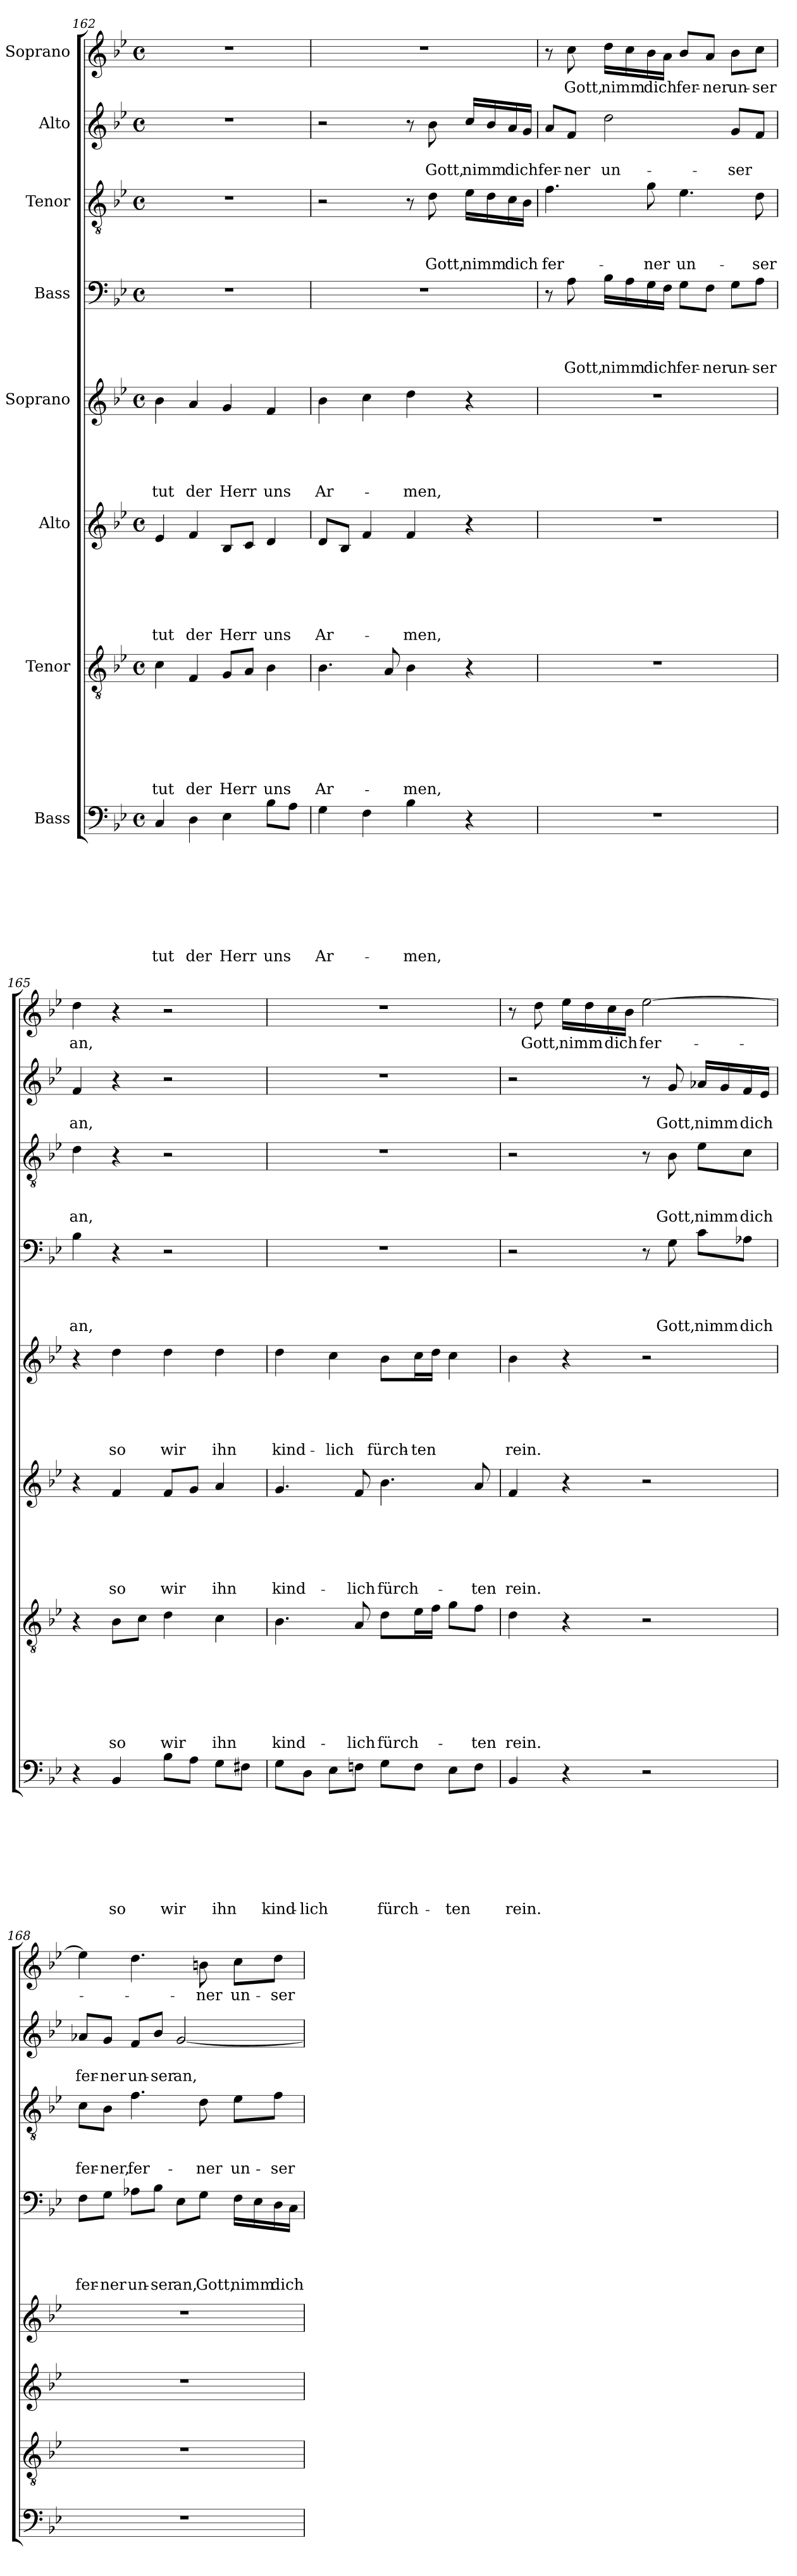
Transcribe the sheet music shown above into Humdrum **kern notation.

**kern	**text	**text	**text	**text	**text	**text	**text	**text	**kern	**text	**text	**text	**text	**text	**text	**text	**kern	**text	**text	**text	**text	**text	**text	**kern	**text	**text	**text	**text	**text	**kern	**text	**text	**text	**text	**kern	**text	**text	**text	**kern	**text	**text	**kern	**text
*part8	*part8	*part8	*part8	*part8	*part8	*part8	*part8	*part8	*part7	*part7	*part7	*part7	*part7	*part7	*part7	*part7	*part6	*part6	*part6	*part6	*part6	*part6	*part6	*part5	*part5	*part5	*part5	*part5	*part5	*part4	*part4	*part4	*part4	*part4	*part3	*part3	*part3	*part3	*part2	*part2	*part2	*part1	*part1
*staff8	*staff8	*staff8	*staff8	*staff8	*staff8	*staff8	*staff8	*staff8	*staff7	*staff7	*staff7	*staff7	*staff7	*staff7	*staff7	*staff7	*staff6	*staff6	*staff6	*staff6	*staff6	*staff6	*staff6	*staff5	*staff5	*staff5	*staff5	*staff5	*staff5	*staff4	*staff4	*staff4	*staff4	*staff4	*staff3	*staff3	*staff3	*staff3	*staff2	*staff2	*staff2	*staff1	*staff1
*I"Bass	*	*	*	*	*	*	*	*	*I"Tenor	*	*	*	*	*	*	*	*I"Alto	*	*	*	*	*	*	*I"Soprano	*	*	*	*	*	*I"Bass	*	*	*	*	*I"Tenor	*	*	*	*I"Alto	*	*	*I"Soprano	*
*clefF4	*	*	*	*	*	*	*	*	*clefGv2	*	*	*	*	*	*	*	*clefG2	*	*	*	*	*	*	*clefG2	*	*	*	*	*	*clefF4	*	*	*	*	*clefGv2	*	*	*	*clefG2	*	*	*clefG2	*
*k[b-e-]	*	*	*	*	*	*	*	*	*k[b-e-]	*	*	*	*	*	*	*	*k[b-e-]	*	*	*	*	*	*	*k[b-e-]	*	*	*	*	*	*k[b-e-]	*	*	*	*	*k[b-e-]	*	*	*	*k[b-e-]	*	*	*k[b-e-]	*
*B-:	*	*	*	*	*	*	*	*	*B-:	*	*	*	*	*	*	*	*B-:	*	*	*	*	*	*	*B-:	*	*	*	*	*	*B-:	*	*	*	*	*B-:	*	*	*	*B-:	*	*	*B-:	*
*M4/4	*	*	*	*	*	*	*	*	*M4/4	*	*	*	*	*	*	*	*M4/4	*	*	*	*	*	*	*M4/4	*	*	*	*	*	*M4/4	*	*	*	*	*M4/4	*	*	*	*M4/4	*	*	*M4/4	*
*met(c)	*	*	*	*	*	*	*	*	*met(c)	*	*	*	*	*	*	*	*met(c)	*	*	*	*	*	*	*met(c)	*	*	*	*	*	*met(c)	*	*	*	*	*met(c)	*	*	*	*met(c)	*	*	*met(c)	*
=162	=162	=162	=162	=162	=162	=162	=162	=162	=162	=162	=162	=162	=162	=162	=162	=162	=162	=162	=162	=162	=162	=162	=162	=162	=162	=162	=162	=162	=162	=162	=162	=162	=162	=162	=162	=162	=162	=162	=162	=162	=162	=162	=162
!	!	!	!	!	!	!	!	!LO:LY:b	!	!	!	!	!	!	!	!LO:LY:b	!	!	!	!	!	!	!LO:LY:b	!	!	!	!	!	!LO:LY:b	!	!	!	!	!	!	!	!	!	!	!	!	!	!
4C/	.	.	.	.	.	.	.	tut	4c\	.	.	.	.	.	.	tut	4e-/	.	.	.	.	.	tut	4b-\	.	.	.	.	tut	1r	.	.	.	.	1r	.	.	.	1r	.	.	1r	.
!	!	!	!	!	!	!	!	!LO:LY:b	!	!	!	!	!	!	!	!LO:LY:b	!	!	!	!	!	!	!LO:LY:b	!	!	!	!	!	!LO:LY:b	!	!	!	!	!	!	!	!	!	!	!	!	!	!
4D\	.	.	.	.	.	.	.	der	4F/	.	.	.	.	.	.	der	4f/	.	.	.	.	.	der	4a/	.	.	.	.	der	.	.	.	.	.	.	.	.	.	.	.	.	.	.
!	!	!	!	!	!	!	!	!LO:LY:b	!	!	!	!	!	!	!	!LO:LY:b	!	!	!	!	!	!	!LO:LY:b	!	!	!	!	!	!LO:LY:b	!	!	!	!	!	!	!	!	!	!	!	!	!	!
4E-\	.	.	.	.	.	.	.	Herr	8G/L	.	.	.	.	.	.	Herr	8B-/L	.	.	.	.	.	Herr	4g/	.	.	.	.	Herr	.	.	.	.	.	.	.	.	.	.	.	.	.	.
.	.	.	.	.	.	.	.	.	8A/J	.	.	.	.	.	.	.	8c/J	.	.	.	.	.	.	.	.	.	.	.	.	.	.	.	.	.	.	.	.	.	.	.	.	.	.
!	!	!	!	!	!	!	!	!LO:LY:b	!	!	!	!	!	!	!	!LO:LY:b	!	!	!	!	!	!	!LO:LY:b	!	!	!	!	!	!LO:LY:b	!	!	!	!	!	!	!	!	!	!	!	!	!	!
8B-\L	.	.	.	.	.	.	.	uns	4B-\	.	.	.	.	.	.	uns	4d/	.	.	.	.	.	uns	4f/	.	.	.	.	uns	.	.	.	.	.	.	.	.	.	.	.	.	.	.
8A\J	.	.	.	.	.	.	.	.	.	.	.	.	.	.	.	.	.	.	.	.	.	.	.	.	.	.	.	.	.	.	.	.	.	.	.	.	.	.	.	.	.	.	.
!!LO:LB:g=z
=163	=163	=163	=163	=163	=163	=163	=163	=163	=163	=163	=163	=163	=163	=163	=163	=163	=163	=163	=163	=163	=163	=163	=163	=163	=163	=163	=163	=163	=163	=163	=163	=163	=163	=163	=163	=163	=163	=163	=163	=163	=163	=163	=163
!	!	!	!	!	!	!	!	!LO:LY:b	!	!	!	!	!	!	!	!LO:LY:b	!	!	!	!	!	!	!LO:LY:b	!	!	!	!	!	!LO:LY:b	!	!	!	!	!	!	!	!	!	!	!	!	!	!
4G\	.	.	.	.	.	.	.	Ar-	4.B-\	.	.	.	.	.	.	Ar-	8d/L	.	.	.	.	.	Ar-	4b-\	.	.	.	.	Ar-	1r	.	.	.	.	2r	.	.	.	2r	.	.	1r	.
.	.	.	.	.	.	.	.	.	.	.	.	.	.	.	.	.	8B-/J	.	.	.	.	.	.	.	.	.	.	.	.	.	.	.	.	.	.	.	.	.	.	.	.	.	.
4F\	.	.	.	.	.	.	.	.	.	.	.	.	.	.	.	.	4f/	.	.	.	.	.	.	4cc\	.	.	.	.	.	.	.	.	.	.	.	.	.	.	.	.	.	.	.
.	.	.	.	.	.	.	.	.	8A/	.	.	.	.	.	.	.	.	.	.	.	.	.	.	.	.	.	.	.	.	.	.	.	.	.	.	.	.	.	.	.	.	.	.
!	!	!	!	!	!	!	!	!LO:LY:b	!	!	!	!	!	!	!	!LO:LY:b	!	!	!	!	!	!	!LO:LY:b	!	!	!	!	!	!LO:LY:b	!	!	!	!	!	!	!	!	!	!	!	!	!	!
4B-\	.	.	.	.	.	.	.	-men,	4B-\	.	.	.	.	.	.	-men,	4f/	.	.	.	.	.	-men,	4dd\	.	.	.	.	-men,	.	.	.	.	.	8r	.	.	.	8r	.	.	.	.
!	!	!	!	!	!	!	!	!	!	!	!	!	!	!	!	!	!	!	!	!	!	!	!	!	!	!	!	!	!	!	!	!	!	!	!	!	!	!LO:LY:b	!	!	!LO:LY:b	!	!
.	.	.	.	.	.	.	.	.	.	.	.	.	.	.	.	.	.	.	.	.	.	.	.	.	.	.	.	.	.	.	.	.	.	.	8d\	.	.	Gott,	8b-\	.	Gott,	.	.
!	!	!	!	!	!	!	!	!	!	!	!	!	!	!	!	!	!	!	!	!	!	!	!	!	!	!	!	!	!	!	!	!	!	!	!	!	!	!LO:LY:b	!	!	!LO:LY:b	!	!
4r	.	.	.	.	.	.	.	.	4r	.	.	.	.	.	.	.	4r	.	.	.	.	.	.	4r	.	.	.	.	.	.	.	.	.	.	16e-\LL	.	.	nimm	16cc/LL	.	nimm	.	.
.	.	.	.	.	.	.	.	.	.	.	.	.	.	.	.	.	.	.	.	.	.	.	.	.	.	.	.	.	.	.	.	.	.	.	16d\	.	.	.	16b-/	.	.	.	.
!	!	!	!	!	!	!	!	!	!	!	!	!	!	!	!	!	!	!	!	!	!	!	!	!	!	!	!	!	!	!	!	!	!	!	!	!	!	!LO:LY:b	!	!	!LO:LY:b	!	!
.	.	.	.	.	.	.	.	.	.	.	.	.	.	.	.	.	.	.	.	.	.	.	.	.	.	.	.	.	.	.	.	.	.	.	16c\	.	.	dich	16a/	.	dich	.	.
.	.	.	.	.	.	.	.	.	.	.	.	.	.	.	.	.	.	.	.	.	.	.	.	.	.	.	.	.	.	.	.	.	.	.	16B-\JJ	.	.	.	16g/JJ	.	.	.	.
=164	=164	=164	=164	=164	=164	=164	=164	=164	=164	=164	=164	=164	=164	=164	=164	=164	=164	=164	=164	=164	=164	=164	=164	=164	=164	=164	=164	=164	=164	=164	=164	=164	=164	=164	=164	=164	=164	=164	=164	=164	=164	=164	=164
!	!	!	!	!	!	!	!	!	!	!	!	!	!	!	!	!	!	!	!	!	!	!	!	!	!	!	!	!	!	!	!	!	!	!	!	!	!	!LO:LY:b	!	!	!LO:LY:b	!	!
1r	.	.	.	.	.	.	.	.	1r	.	.	.	.	.	.	.	1r	.	.	.	.	.	.	1r	.	.	.	.	.	8r	.	.	.	.	4.f\	.	.	fer-	8a/L	.	fer-	8r	.
!	!	!	!	!	!	!	!	!	!	!	!	!	!	!	!	!	!	!	!	!	!	!	!	!	!	!	!	!	!	!	!	!	!	!LO:LY:b	!	!	!	!	!	!	!LO:LY:b:rj	!	!LO:LY:b
.	.	.	.	.	.	.	.	.	.	.	.	.	.	.	.	.	.	.	.	.	.	.	.	.	.	.	.	.	.	8A\	.	.	.	Gott,	.	.	.	.	8f/J	.	-ner	8cc\	Gott,
!	!	!	!	!	!	!	!	!	!	!	!	!	!	!	!	!	!	!	!	!	!	!	!	!	!	!	!	!	!	!	!	!	!	!LO:LY:b	!	!	!	!	!	!	!LO:LY:b	!	!LO:LY:b
.	.	.	.	.	.	.	.	.	.	.	.	.	.	.	.	.	.	.	.	.	.	.	.	.	.	.	.	.	.	16B-\LL	.	.	.	nimm	.	.	.	.	2dd\	.	un-	16dd\LL	nimm
.	.	.	.	.	.	.	.	.	.	.	.	.	.	.	.	.	.	.	.	.	.	.	.	.	.	.	.	.	.	16A\	.	.	.	.	.	.	.	.	.	.	.	16cc\	.
!	!	!	!	!	!	!	!	!	!	!	!	!	!	!	!	!	!	!	!	!	!	!	!	!	!	!	!	!	!	!	!	!	!	!LO:LY:b	!	!	!	!LO:LY:b	!	!	!	!	!LO:LY:b
.	.	.	.	.	.	.	.	.	.	.	.	.	.	.	.	.	.	.	.	.	.	.	.	.	.	.	.	.	.	16G\	.	.	.	dich	8g\	.	.	-ner	.	.	.	16b-\	dich
.	.	.	.	.	.	.	.	.	.	.	.	.	.	.	.	.	.	.	.	.	.	.	.	.	.	.	.	.	.	16F\JJ	.	.	.	.	.	.	.	.	.	.	.	16a\JJ	.
!	!	!	!	!	!	!	!	!	!	!	!	!	!	!	!	!	!	!	!	!	!	!	!	!	!	!	!	!	!	!	!	!	!	!LO:LY:b	!	!	!	!LO:LY:b	!	!	!	!	!LO:LY:b
.	.	.	.	.	.	.	.	.	.	.	.	.	.	.	.	.	.	.	.	.	.	.	.	.	.	.	.	.	.	8G\L	.	.	.	fer-	4.e-\	.	.	un-	.	.	.	8b-/L	fer-
!	!	!	!	!	!	!	!	!	!	!	!	!	!	!	!	!	!	!	!	!	!	!	!	!	!	!	!	!	!	!	!	!	!	!LO:LY:b:rj	!	!	!	!	!	!	!	!	!LO:LY:b:rj
.	.	.	.	.	.	.	.	.	.	.	.	.	.	.	.	.	.	.	.	.	.	.	.	.	.	.	.	.	.	8F\J	.	.	.	-ner	.	.	.	.	.	.	.	8a/J	-ner
!	!	!	!	!	!	!	!	!	!	!	!	!	!	!	!	!	!	!	!	!	!	!	!	!	!	!	!	!	!	!	!	!	!	!LO:LY:b	!	!	!	!	!	!	!LO:LY:b	!	!LO:LY:b
.	.	.	.	.	.	.	.	.	.	.	.	.	.	.	.	.	.	.	.	.	.	.	.	.	.	.	.	.	.	8G\L	.	.	.	un-	.	.	.	.	8g/L	.	-ser	8b-\L	un-
!	!	!	!	!	!	!	!	!	!	!	!	!	!	!	!	!	!	!	!	!	!	!	!	!	!	!	!	!	!	!	!	!	!	!LO:LY:b:rj	!	!	!	!LO:LY:b	!	!	!	!	!LO:LY:b:rj
.	.	.	.	.	.	.	.	.	.	.	.	.	.	.	.	.	.	.	.	.	.	.	.	.	.	.	.	.	.	8A\J	.	.	.	-ser	8d\	.	.	-ser	8f/J	.	.	8cc\J	-ser
=165	=165	=165	=165	=165	=165	=165	=165	=165	=165	=165	=165	=165	=165	=165	=165	=165	=165	=165	=165	=165	=165	=165	=165	=165	=165	=165	=165	=165	=165	=165	=165	=165	=165	=165	=165	=165	=165	=165	=165	=165	=165	=165	=165
!	!	!	!	!	!	!	!	!	!	!	!	!	!	!	!	!	!	!	!	!	!	!	!	!	!	!	!	!	!	!	!	!	!	!LO:LY:b	!	!	!	!LO:LY:b	!	!	!LO:LY:b	!	!LO:LY:b
4r	.	.	.	.	.	.	.	.	4r	.	.	.	.	.	.	.	4r	.	.	.	.	.	.	4r	.	.	.	.	.	4B-\	.	.	.	an,	4d\	.	.	an,	4f/	.	an,	4dd\	an,
!	!	!	!	!	!	!	!	!LO:LY:b	!	!	!	!	!	!	!	!LO:LY:b	!	!	!	!	!	!	!LO:LY:b	!	!	!	!	!	!LO:LY:b	!	!	!	!	!	!	!	!	!	!	!	!	!	!
4BB-/	.	.	.	.	.	.	.	so	8B-\L	.	.	.	.	.	.	so	4f/	.	.	.	.	.	so	4dd\	.	.	.	.	so	4r	.	.	.	.	4r	.	.	.	4r	.	.	4r	.
.	.	.	.	.	.	.	.	.	8c\J	.	.	.	.	.	.	.	.	.	.	.	.	.	.	.	.	.	.	.	.	.	.	.	.	.	.	.	.	.	.	.	.	.	.
!	!	!	!	!	!	!	!	!LO:LY:b	!	!	!	!	!	!	!	!LO:LY:b	!	!	!	!	!	!	!LO:LY:b	!	!	!	!	!	!LO:LY:b	!	!	!	!	!	!	!	!	!	!	!	!	!	!
8B-\L	.	.	.	.	.	.	.	wir	4d\	.	.	.	.	.	.	wir	8f/L	.	.	.	.	.	wir	4dd\	.	.	.	.	wir	2r	.	.	.	.	2r	.	.	.	2r	.	.	2r	.
8A\J	.	.	.	.	.	.	.	.	.	.	.	.	.	.	.	.	8g/J	.	.	.	.	.	.	.	.	.	.	.	.	.	.	.	.	.	.	.	.	.	.	.	.	.	.
!	!	!	!	!	!	!	!	!LO:LY:b	!	!	!	!	!	!	!	!LO:LY:b	!	!	!	!	!	!	!LO:LY:b	!	!	!	!	!	!LO:LY:b	!	!	!	!	!	!	!	!	!	!	!	!	!	!
8G\L	.	.	.	.	.	.	.	ihn	4c\	.	.	.	.	.	.	ihn	4a/	.	.	.	.	.	ihn	4dd\	.	.	.	.	ihn	.	.	.	.	.	.	.	.	.	.	.	.	.	.
8F#X\J	.	.	.	.	.	.	.	.	.	.	.	.	.	.	.	.	.	.	.	.	.	.	.	.	.	.	.	.	.	.	.	.	.	.	.	.	.	.	.	.	.	.	.
=166	=166	=166	=166	=166	=166	=166	=166	=166	=166	=166	=166	=166	=166	=166	=166	=166	=166	=166	=166	=166	=166	=166	=166	=166	=166	=166	=166	=166	=166	=166	=166	=166	=166	=166	=166	=166	=166	=166	=166	=166	=166	=166	=166
!	!	!	!	!	!	!	!	!LO:LY:b	!	!	!	!	!	!	!	!LO:LY:b	!	!	!	!	!	!	!LO:LY:b	!	!	!	!	!	!LO:LY:b	!	!	!	!	!	!	!	!	!	!	!	!	!	!
8G\L	.	.	.	.	.	.	.	kind-	4.B-\	.	.	.	.	.	.	kind-	4.g/	.	.	.	.	.	kind-	4dd\	.	.	.	.	kind-	1r	.	.	.	.	1r	.	.	.	1r	.	.	1r	.
!	!	!	!	!	!	!	!	!LO:LY:b	!	!	!	!	!	!	!	!	!	!	!	!	!	!	!	!	!	!	!	!	!	!	!	!	!	!	!	!	!	!	!	!	!	!	!
8D\J	.	.	.	.	.	.	.	-lich	.	.	.	.	.	.	.	.	.	.	.	.	.	.	.	.	.	.	.	.	.	.	.	.	.	.	.	.	.	.	.	.	.	.	.
!	!	!	!	!	!	!	!	!	!	!	!	!	!	!	!	!	!	!	!	!	!	!	!	!	!	!	!	!	!LO:LY:b	!	!	!	!	!	!	!	!	!	!	!	!	!	!
8E-\L	.	.	.	.	.	.	.	.	.	.	.	.	.	.	.	.	.	.	.	.	.	.	.	4cc\	.	.	.	.	-lich	.	.	.	.	.	.	.	.	.	.	.	.	.	.
!	!	!	!	!	!	!	!	!	!	!	!	!	!	!	!	!LO:LY:b	!	!	!	!	!	!	!LO:LY:b	!	!	!	!	!	!	!	!	!	!	!	!	!	!	!	!	!	!	!	!
8Fn\J	.	.	.	.	.	.	.	.	8A/	.	.	.	.	.	.	-lich	8f/	.	.	.	.	.	-lich	.	.	.	.	.	.	.	.	.	.	.	.	.	.	.	.	.	.	.	.
!	!	!	!	!	!	!	!	!LO:LY:b	!	!	!	!	!	!	!	!LO:LY:b	!	!	!	!	!	!	!LO:LY:b	!	!	!	!	!	!LO:LY:b	!	!	!	!	!	!	!	!	!	!	!	!	!	!
8G\L	.	.	.	.	.	.	.	fürch-	8d\L	.	.	.	.	.	.	fürch-	4.b-\	.	.	.	.	.	fürch-	8b-\L	.	.	.	.	fürch-	.	.	.	.	.	.	.	.	.	.	.	.	.	.
!	!	!	!	!	!	!	!	!	!	!	!	!	!	!	!	!	!	!	!	!	!	!	!	!	!	!	!	!	!LO:LY:b	!	!	!	!	!	!	!	!	!	!	!	!	!	!
8F\J	.	.	.	.	.	.	.	.	16e-\L	.	.	.	.	.	.	.	.	.	.	.	.	.	.	16cc\L	.	.	.	.	-ten	.	.	.	.	.	.	.	.	.	.	.	.	.	.
.	.	.	.	.	.	.	.	.	16f\JJ	.	.	.	.	.	.	.	.	.	.	.	.	.	.	16dd\JJ	.	.	.	.	.	.	.	.	.	.	.	.	.	.	.	.	.	.	.
!	!	!	!	!	!	!	!	!LO:LY:b	!	!	!	!	!	!	!	!	!	!	!	!	!	!	!	!	!	!	!	!	!	!	!	!	!	!	!	!	!	!	!	!	!	!	!
8E-\L	.	.	.	.	.	.	.	-ten	8g\L	.	.	.	.	.	.	.	.	.	.	.	.	.	.	4cc\	.	.	.	.	.	.	.	.	.	.	.	.	.	.	.	.	.	.	.
!	!	!	!	!	!	!	!	!	!	!	!	!	!	!	!	!LO:LY:b	!	!	!	!	!	!	!LO:LY:b	!	!	!	!	!	!	!	!	!	!	!	!	!	!	!	!	!	!	!	!
8F\J	.	.	.	.	.	.	.	.	8f\J	.	.	.	.	.	.	-ten	8a/	.	.	.	.	.	-ten	.	.	.	.	.	.	.	.	.	.	.	.	.	.	.	.	.	.	.	.
=167	=167	=167	=167	=167	=167	=167	=167	=167	=167	=167	=167	=167	=167	=167	=167	=167	=167	=167	=167	=167	=167	=167	=167	=167	=167	=167	=167	=167	=167	=167	=167	=167	=167	=167	=167	=167	=167	=167	=167	=167	=167	=167	=167
!	!	!	!	!	!	!	!	!LO:LY:b	!	!	!	!	!	!	!	!LO:LY:b	!	!	!	!	!	!	!LO:LY:b	!	!	!	!	!	!LO:LY:b	!	!	!	!	!	!	!	!	!	!	!	!	!	!
4BB-/	.	.	.	.	.	.	.	rein.	4d\	.	.	.	.	.	.	rein.	4f/	.	.	.	.	.	rein.	4b-\	.	.	.	.	rein.	2r	.	.	.	.	2r	.	.	.	2r	.	.	8r	.
!	!	!	!	!	!	!	!	!	!	!	!	!	!	!	!	!	!	!	!	!	!	!	!	!	!	!	!	!	!	!	!	!	!	!	!	!	!	!	!	!	!	!	!LO:LY:b
.	.	.	.	.	.	.	.	.	.	.	.	.	.	.	.	.	.	.	.	.	.	.	.	.	.	.	.	.	.	.	.	.	.	.	.	.	.	.	.	.	.	8dd\	Gott,
!	!	!	!	!	!	!	!	!	!	!	!	!	!	!	!	!	!	!	!	!	!	!	!	!	!	!	!	!	!	!	!	!	!	!	!	!	!	!	!	!	!	!	!LO:LY:b
4r	.	.	.	.	.	.	.	.	4r	.	.	.	.	.	.	.	4r	.	.	.	.	.	.	4r	.	.	.	.	.	.	.	.	.	.	.	.	.	.	.	.	.	16ee-\LL	nimm
.	.	.	.	.	.	.	.	.	.	.	.	.	.	.	.	.	.	.	.	.	.	.	.	.	.	.	.	.	.	.	.	.	.	.	.	.	.	.	.	.	.	16dd\	.
!	!	!	!	!	!	!	!	!	!	!	!	!	!	!	!	!	!	!	!	!	!	!	!	!	!	!	!	!	!	!	!	!	!	!	!	!	!	!	!	!	!	!	!LO:LY:b
.	.	.	.	.	.	.	.	.	.	.	.	.	.	.	.	.	.	.	.	.	.	.	.	.	.	.	.	.	.	.	.	.	.	.	.	.	.	.	.	.	.	16cc\	dich
.	.	.	.	.	.	.	.	.	.	.	.	.	.	.	.	.	.	.	.	.	.	.	.	.	.	.	.	.	.	.	.	.	.	.	.	.	.	.	.	.	.	16b-\JJ	.
!	!	!	!	!	!	!	!	!	!	!	!	!	!	!	!	!	!	!	!	!	!	!	!	!	!	!	!	!	!	!	!	!	!	!	!	!	!	!	!	!	!	!	!LO:LY:b
2r	.	.	.	.	.	.	.	.	2r	.	.	.	.	.	.	.	2r	.	.	.	.	.	.	2r	.	.	.	.	.	8r	.	.	.	.	8r	.	.	.	8r	.	.	[>2ee-\	fer-
!	!	!	!	!	!	!	!	!	!	!	!	!	!	!	!	!	!	!	!	!	!	!	!	!	!	!	!	!	!	!	!	!	!	!LO:LY:b	!	!	!	!LO:LY:b	!	!	!LO:LY:b	!	!
.	.	.	.	.	.	.	.	.	.	.	.	.	.	.	.	.	.	.	.	.	.	.	.	.	.	.	.	.	.	8G\	.	.	.	Gott,	8B-\	.	.	Gott,	8g/	.	Gott,	.	.
!	!	!	!	!	!	!	!	!	!	!	!	!	!	!	!	!	!	!	!	!	!	!	!	!	!	!	!	!	!	!	!	!	!	!LO:LY:b	!	!	!	!LO:LY:b	!	!	!LO:LY:b	!	!
.	.	.	.	.	.	.	.	.	.	.	.	.	.	.	.	.	.	.	.	.	.	.	.	.	.	.	.	.	.	8c\L	.	.	.	nimm	8e-\L	.	.	nimm	16a-X/LL	.	nimm	.	.
.	.	.	.	.	.	.	.	.	.	.	.	.	.	.	.	.	.	.	.	.	.	.	.	.	.	.	.	.	.	.	.	.	.	.	.	.	.	.	16g/	.	.	.	.
!	!	!	!	!	!	!	!	!	!	!	!	!	!	!	!	!	!	!	!	!	!	!	!	!	!	!	!	!	!	!	!	!	!	!LO:LY:b	!	!	!	!LO:LY:b	!	!	!LO:LY:b	!	!
.	.	.	.	.	.	.	.	.	.	.	.	.	.	.	.	.	.	.	.	.	.	.	.	.	.	.	.	.	.	8A-X\J	.	.	.	dich	8c\J	.	.	dich	16f/	.	dich	.	.
.	.	.	.	.	.	.	.	.	.	.	.	.	.	.	.	.	.	.	.	.	.	.	.	.	.	.	.	.	.	.	.	.	.	.	.	.	.	.	16e-/JJ	.	.	.	.
!!LO:PB:g=z
=168	=168	=168	=168	=168	=168	=168	=168	=168	=168	=168	=168	=168	=168	=168	=168	=168	=168	=168	=168	=168	=168	=168	=168	=168	=168	=168	=168	=168	=168	=168	=168	=168	=168	=168	=168	=168	=168	=168	=168	=168	=168	=168	=168
!	!	!	!	!	!	!	!	!	!	!	!	!	!	!	!	!	!	!	!	!	!	!	!	!	!	!	!	!	!	!	!	!	!	!LO:LY:b	!	!	!	!LO:LY:b	!	!	!LO:LY:b	!	!
1r	.	.	.	.	.	.	.	.	1r	.	.	.	.	.	.	.	1r	.	.	.	.	.	.	1r	.	.	.	.	.	8F\L	.	.	.	fer-	8c\L	.	.	fer-	8a-X/L	.	fer-	4ee-\]	.
!	!	!	!	!	!	!	!	!	!	!	!	!	!	!	!	!	!	!	!	!	!	!	!	!	!	!	!	!	!	!	!	!	!	!LO:LY:b:rj	!	!	!	!LO:LY:b	!	!	!LO:LY:b:rj	!	!
.	.	.	.	.	.	.	.	.	.	.	.	.	.	.	.	.	.	.	.	.	.	.	.	.	.	.	.	.	.	8G\J	.	.	.	-ner	8B-\J	.	.	-ner,	8g/J	.	-ner	.	.
!	!	!	!	!	!	!	!	!	!	!	!	!	!	!	!	!	!	!	!	!	!	!	!	!	!	!	!	!	!	!	!	!	!	!LO:LY:b	!	!	!	!LO:LY:b	!	!	!LO:LY:b	!	!
.	.	.	.	.	.	.	.	.	.	.	.	.	.	.	.	.	.	.	.	.	.	.	.	.	.	.	.	.	.	8A-X\L	.	.	.	un-	4.f\	.	.	fer-	8f/L	.	un-	4.dd\	.
!	!	!	!	!	!	!	!	!	!	!	!	!	!	!	!	!	!	!	!	!	!	!	!	!	!	!	!	!	!	!	!	!	!	!LO:LY:b	!	!	!	!	!	!	!LO:LY:b	!	!
.	.	.	.	.	.	.	.	.	.	.	.	.	.	.	.	.	.	.	.	.	.	.	.	.	.	.	.	.	.	8B-\J	.	.	.	-ser	.	.	.	.	8b-/J	.	-ser	.	.
!	!	!	!	!	!	!	!	!	!	!	!	!	!	!	!	!	!	!	!	!	!	!	!	!	!	!	!	!	!	!	!	!	!	!LO:LY:b	!	!	!	!	!	!	!LO:LY:b	!	!
.	.	.	.	.	.	.	.	.	.	.	.	.	.	.	.	.	.	.	.	.	.	.	.	.	.	.	.	.	.	8E-\L	.	.	.	an,	.	.	.	.	[<2g/	.	an,	.	.
!	!	!	!	!	!	!	!	!	!	!	!	!	!	!	!	!	!	!	!	!	!	!	!	!	!	!	!	!	!	!	!	!	!	!LO:LY:b	!	!	!	!LO:LY:b	!	!	!	!	!LO:LY:b
.	.	.	.	.	.	.	.	.	.	.	.	.	.	.	.	.	.	.	.	.	.	.	.	.	.	.	.	.	.	8G\J	.	.	.	Gott,	8d\	.	.	-ner	.	.	.	8bn\	-ner
!	!	!	!	!	!	!	!	!	!	!	!	!	!	!	!	!	!	!	!	!	!	!	!	!	!	!	!	!	!	!	!	!	!	!LO:LY:b	!	!	!	!LO:LY:b	!	!	!	!	!LO:LY:b
.	.	.	.	.	.	.	.	.	.	.	.	.	.	.	.	.	.	.	.	.	.	.	.	.	.	.	.	.	.	16F\LL	.	.	.	nimm	8e-\L	.	.	un-	.	.	.	8cc\L	un-
.	.	.	.	.	.	.	.	.	.	.	.	.	.	.	.	.	.	.	.	.	.	.	.	.	.	.	.	.	.	16E-\	.	.	.	.	.	.	.	.	.	.	.	.	.
!	!	!	!	!	!	!	!	!	!	!	!	!	!	!	!	!	!	!	!	!	!	!	!	!	!	!	!	!	!	!	!	!	!	!LO:LY:b	!	!	!	!LO:LY:b	!	!	!	!	!LO:LY:b
.	.	.	.	.	.	.	.	.	.	.	.	.	.	.	.	.	.	.	.	.	.	.	.	.	.	.	.	.	.	16D\	.	.	.	dich	8f\J	.	.	-ser	.	.	.	8dd\J	-ser
.	.	.	.	.	.	.	.	.	.	.	.	.	.	.	.	.	.	.	.	.	.	.	.	.	.	.	.	.	.	16C\JJ	.	.	.	.	.	.	.	.	.	.	.	.	.
=	=	=	=	=	=	=	=	=	=	=	=	=	=	=	=	=	=	=	=	=	=	=	=	=	=	=	=	=	=	=	=	=	=	=	=	=	=	=	=	=	=	=	=
*-	*-	*-	*-	*-	*-	*-	*-	*-	*-	*-	*-	*-	*-	*-	*-	*-	*-	*-	*-	*-	*-	*-	*-	*-	*-	*-	*-	*-	*-	*-	*-	*-	*-	*-	*-	*-	*-	*-	*-	*-	*-	*-	*-
